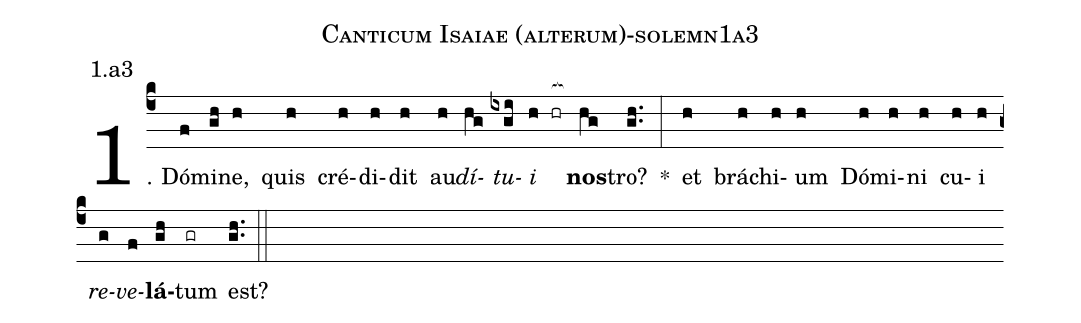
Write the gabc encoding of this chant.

name: Canticum Isaiae (alterum)-solemn1a3;
annotation: 1.a3;
%%
(c4)1. Dó(f)mi(gh)ne,(h) quis(h) cré(h)di(h)dit(h) au(h)<i>dí</i>(hg)<i>tu</i>(ixgi)<i>i</i>(h hr[ocb:1{]) <b>nos</b>(hg[ocb:0}])tro?(gh..) *(:) et(h) brá(h)chi(h)um(h) Dó(h)mi(h)ni(h) cu(h)i(h) <i>re</i>(g)<i>ve</i>(f)<b>lá</b>(gh)tum(gr) est?(gh..) (::)
